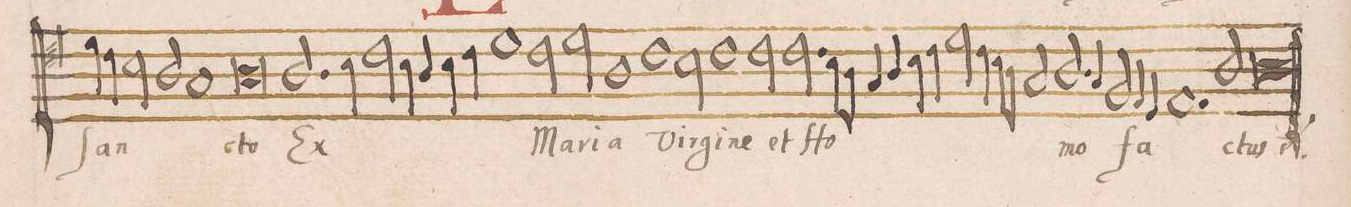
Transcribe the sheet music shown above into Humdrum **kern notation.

**kern	**text
*I"TENOR	*
*clefC4	*
*k[]	*
*met(C|)	*
*M2/1	*
4d\	San-
4cny\	.
2B\	.
2A/	.
=80-	=80-
1G/	.
0A\	-cto
=81-	=81-
2.A/	Ex
4B\	.
=82-	=82-
2c\	.
4B\	.
4A/	.
4B\	.
4c\	.
1d\	.
=83-	=83-
2c\	Ma-
2d\	-ri-
1A\	-a
=84-	=84-
1c\	Vir-
2B\	-gi-
=85-	=85-
1c\	-ne
2c\	et
2.c\	Ho-
=86-	=86-
8B\L	.
8A\J	.
4G/	.
4A/	.
4B\	.
4c\	.
2d\	.
=87-	=87-
4c\	.
8B\L	.
8A\J	.
2G/	.
2.A/	-mo
4G/	.
=88-	=88-
2F/	fa-
4E/	.
4D/	.
1.E/	.
=89-	=89-
2A/	-ctus
1A\l	eſt
=90||-	=90||-
*M2/1	*
*met(C|)	*
*-	*-
